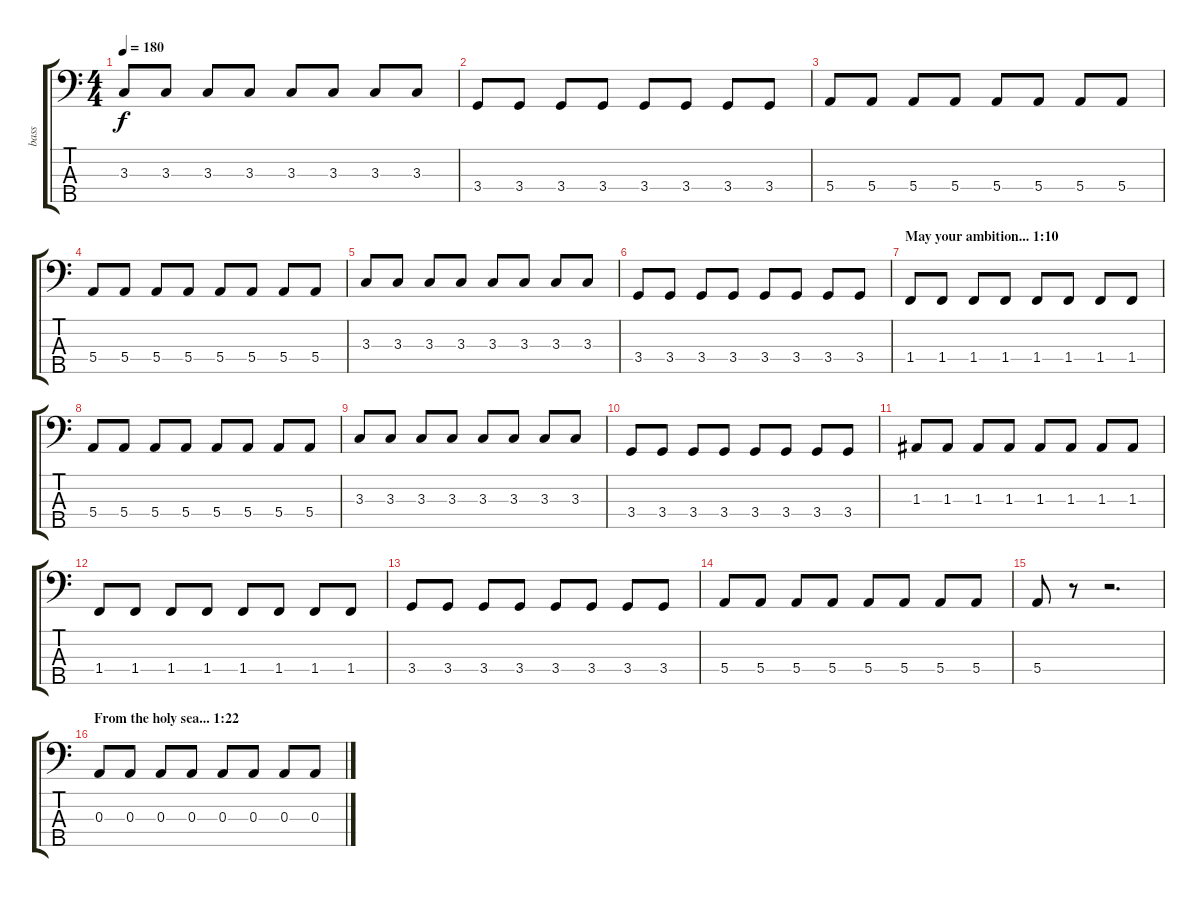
\track ("bass" "bass") {instrument electricbassfinger}
\staff {score tabs}
\tuning (G2 D2 A1 E1 B0) {hide}
\ts (4 4)
\tempo 180
\clef f4
\ks c
3.3.8{dy f} 3.3.8 3.3.8 3.3.8 3.3.8 3.3.8 3.3.8 3.3.8 |
3.4.8 3.4.8 3.4.8 3.4.8 3.4.8 3.4.8 3.4.8 3.4.8 |
5.4.8 5.4.8 5.4.8 5.4.8 5.4.8 5.4.8 5.4.8 5.4.8 |
5.4.8 5.4.8 5.4.8 5.4.8 5.4.8 5.4.8 5.4.8 5.4.8 |
3.3.8 3.3.8 3.3.8 3.3.8 3.3.8 3.3.8 3.3.8 3.3.8 |
3.4.8 3.4.8 3.4.8 3.4.8 3.4.8 3.4.8 3.4.8 3.4.8 |
\section ("" "May your ambition... 1:10")
1.4.8 1.4.8 1.4.8 1.4.8 1.4.8 1.4.8 1.4.8 1.4.8 |
5.4.8 5.4.8 5.4.8 5.4.8 5.4.8 5.4.8 5.4.8 5.4.8 |
3.3.8 3.3.8 3.3.8 3.3.8 3.3.8 3.3.8 3.3.8 3.3.8 |
3.4.8 3.4.8 3.4.8 3.4.8 3.4.8 3.4.8 3.4.8 3.4.8 |
1.3.8 1.3.8 1.3.8 1.3.8 1.3.8 1.3.8 1.3.8 1.3.8 |
1.4.8 1.4.8 1.4.8 1.4.8 1.4.8 1.4.8 1.4.8 1.4.8 |
3.4.8 3.4.8 3.4.8 3.4.8 3.4.8 3.4.8 3.4.8 3.4.8 |
5.4.8 5.4.8 5.4.8 5.4.8 5.4.8 5.4.8 5.4.8 5.4.8 |
5.4.8 r.8 r.2{d} |
\section ("" "From the holy sea... 1:22")
0.3.8 0.3.8 0.3.8 0.3.8 0.3.8 0.3.8 0.3.8 0.3.8
